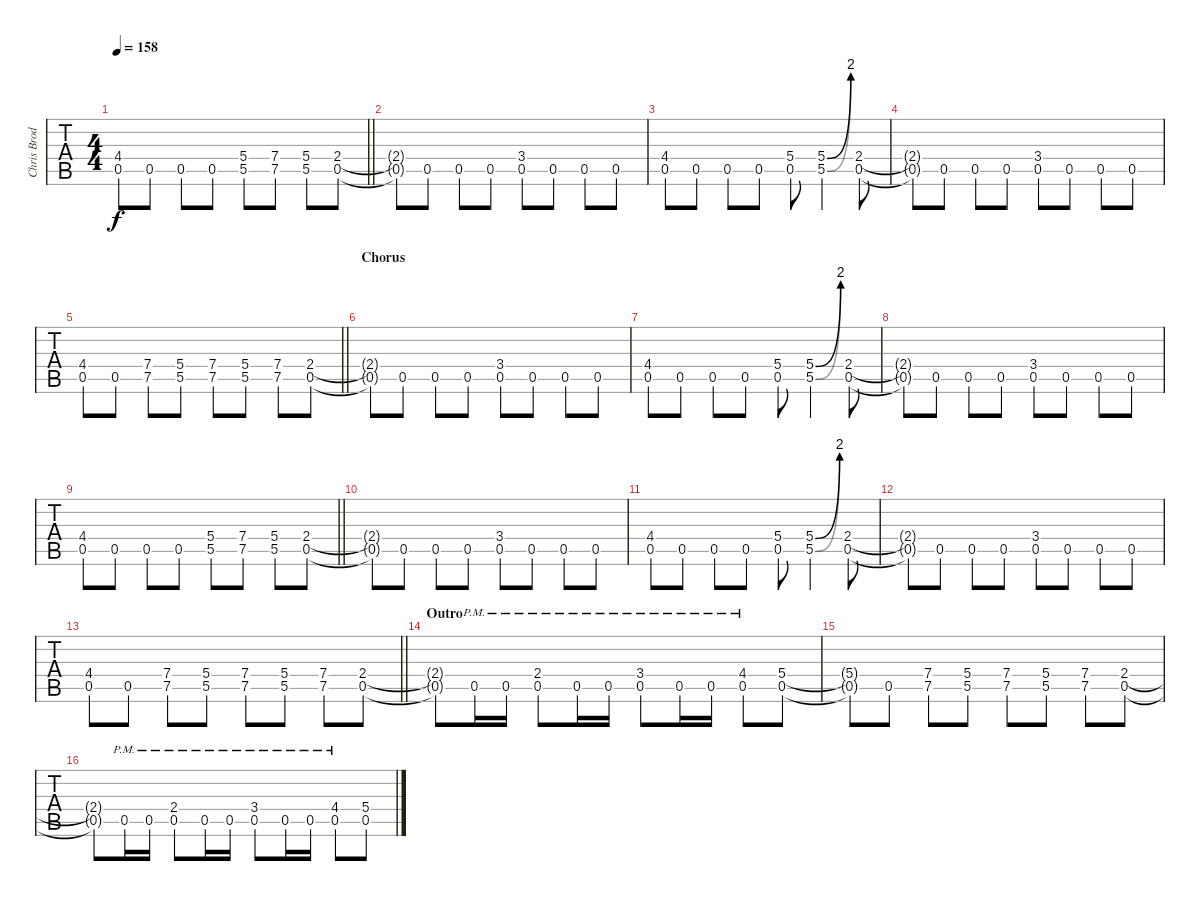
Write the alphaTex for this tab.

\track ("Chris Broderick" "Chris Brod") {instrument distortionguitar}
\staff {tabs}
\tuning (E4 B3 G3 D3 A2 E2) {hide}
\ts (4 4)
\tempo 158
\clef g2
\barLineRight lightlight
\ks c
(4.4 0.5).8{dy f} 0.5.8 0.5.8 0.5.8 (5.4 5.5).8 (7.4 7.5).8 (5.4 5.5).8 (2.4 0.5).8 |
(2.4{t} 0.5{t}).8 0.5.8 0.5.8 0.5.8 (3.4 0.5).8 0.5.8 0.5.8 0.5.8 |
(4.4 0.5).8 0.5.8 0.5.8 0.5.8 (5.4 0.5).8 (5.4{be (bend 0 0 60 8)} 5.5{be (bend 0 0 60 8)}).4 (2.4 0.5).8 |
(2.4{t} 0.5{t}).8 0.5.8 0.5.8 0.5.8 (3.4 0.5).8 0.5.8 0.5.8 0.5.8 |
\barLineRight lightlight
(4.4 0.5).8 0.5.8 (7.4 7.5).8 (5.4 5.5).8 (7.4 7.5).8 (5.4 5.5).8 (7.4 7.5).8 (2.4 0.5).8 |
\section ("" "Chorus")
(2.4{t} 0.5{t}).8 0.5.8 0.5.8 0.5.8 (3.4 0.5).8 0.5.8 0.5.8 0.5.8 |
(4.4 0.5).8 0.5.8 0.5.8 0.5.8 (5.4 0.5).8 (5.4{be (bend 0 0 60 8)} 5.5{be (bend 0 0 60 8)}).4 (2.4 0.5).8 |
(2.4{t} 0.5{t}).8 0.5.8 0.5.8 0.5.8 (3.4 0.5).8 0.5.8 0.5.8 0.5.8 |
\barLineRight lightlight
(4.4 0.5).8 0.5.8 0.5.8 0.5.8 (5.4 5.5).8 (7.4 7.5).8 (5.4 5.5).8 (2.4 0.5).8 |
(2.4{t} 0.5{t}).8 0.5.8 0.5.8 0.5.8 (3.4 0.5).8 0.5.8 0.5.8 0.5.8 |
(4.4 0.5).8 0.5.8 0.5.8 0.5.8 (5.4 0.5).8 (5.4{be (bend 0 0 60 8)} 5.5{be (bend 0 0 60 8)}).4 (2.4 0.5).8 |
(2.4{t} 0.5{t}).8 0.5.8 0.5.8 0.5.8 (3.4 0.5).8 0.5.8 0.5.8 0.5.8 |
\barLineRight lightlight
(4.4 0.5).8 0.5.8 (7.4 7.5).8 (5.4 5.5).8 (7.4 7.5).8 (5.4 5.5).8 (7.4 7.5).8 (2.4 0.5).8 |
\section ("" "Outro")
(2.4{t} 0.5{t}).8 0.5{pm}.16 0.5{pm}.16 (2.4 0.5{pm}).8 0.5{pm}.16 0.5{pm}.16 (3.4 0.5{pm}).8 0.5{pm}.16 0.5{pm}.16 (4.4 0.5{pm}).8 (5.4 0.5).8 |
(5.4{t} 0.5{t}).8 0.5.8 (7.4 7.5).8 (5.4 5.5).8 (7.4 7.5).8 (5.4 5.5).8 (7.4 7.5).8 (2.4 0.5).8 |
(2.4{t} 0.5{t}).8 0.5{pm}.16 0.5{pm}.16 (2.4 0.5{pm}).8 0.5{pm}.16 0.5{pm}.16 (3.4 0.5{pm}).8 0.5{pm}.16 0.5{pm}.16 (4.4 0.5{pm}).8 (5.4 0.5).8
